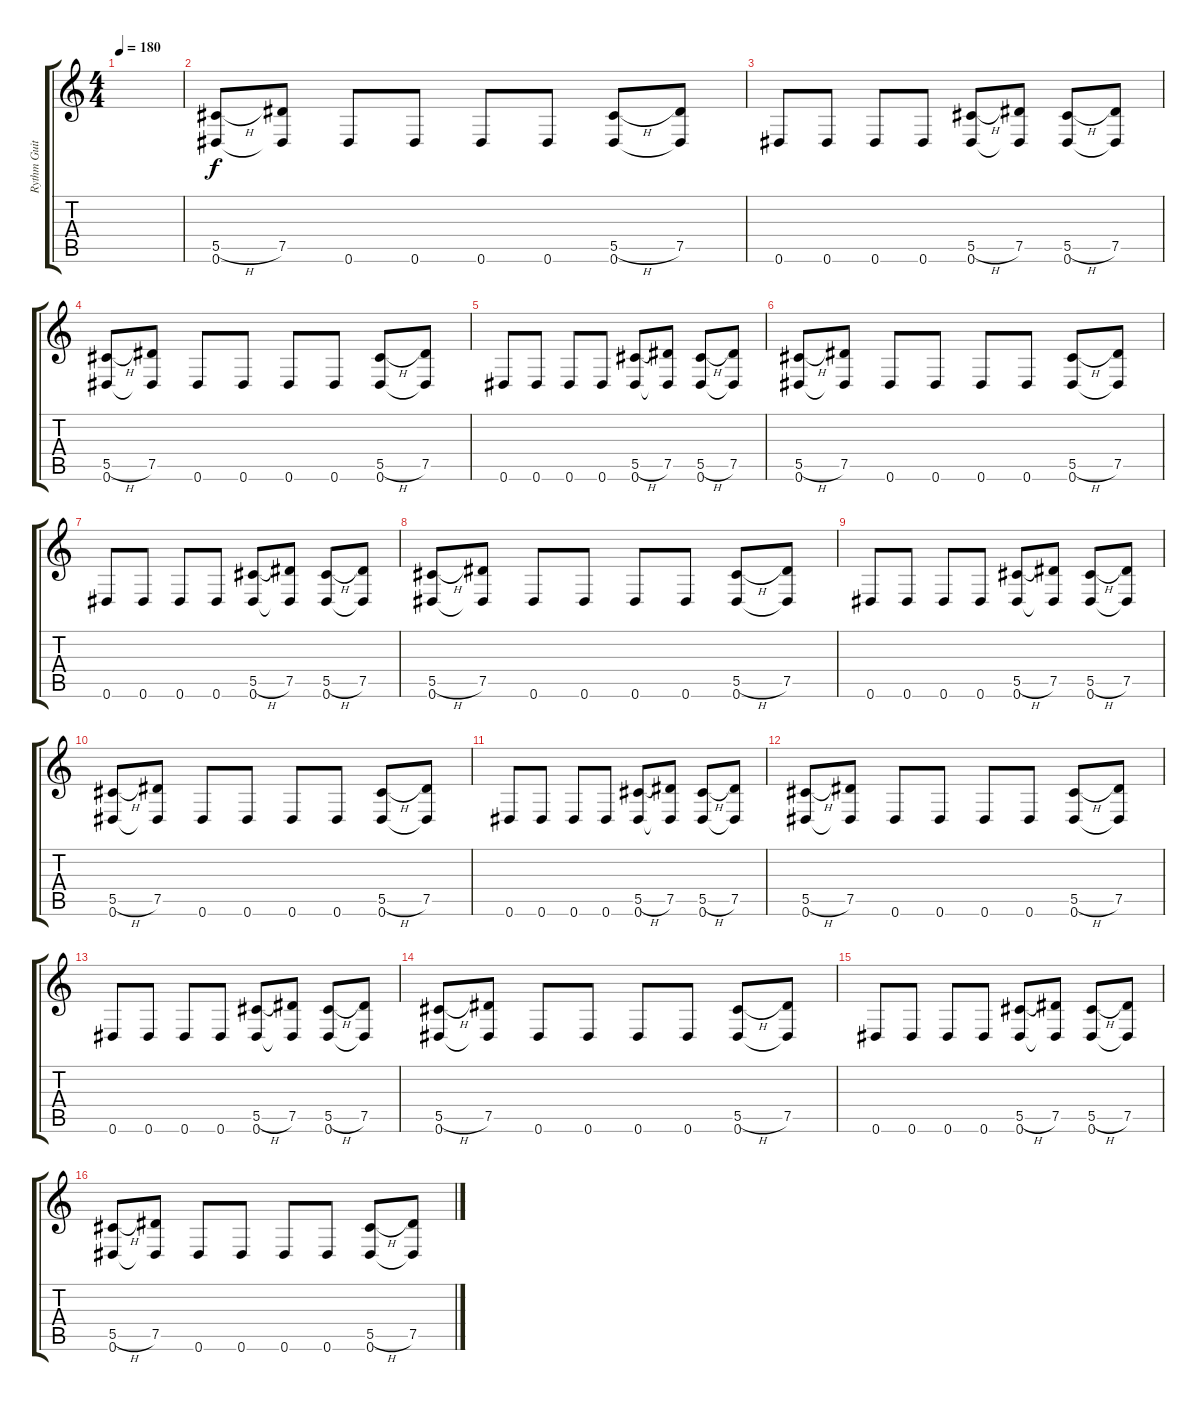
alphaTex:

\track ("Rythm Guitar" "Rythm Guit") {instrument distortionguitar}
\staff {score tabs}
\tuning (Eb4 Bb3 Gb3 Db3 Ab2 Eb2) {hide}
\ts (4 4)
\tempo 180
\clef g2
\ks c
|
(5.5{h} 0.6).8 (7.5 0.6{t}).8 0.6.8 0.6.8 0.6.8 0.6.8 (5.5{h} 0.6).8 (7.5 0.6{t}).8 |
0.6.8 0.6.8 0.6.8 0.6.8 (5.5{h} 0.6).8 (7.5 0.6{t}).8 (5.5{h} 0.6).8 (7.5 0.6{t}).8 |
(5.5{h} 0.6).8 (7.5 0.6{t}).8 0.6.8 0.6.8 0.6.8 0.6.8 (5.5{h} 0.6).8 (7.5 0.6{t}).8 |
0.6.8 0.6.8 0.6.8 0.6.8 (5.5{h} 0.6).8 (7.5 0.6{t}).8 (5.5{h} 0.6).8 (7.5 0.6{t}).8 |
(5.5{h} 0.6).8 (7.5 0.6{t}).8 0.6.8 0.6.8 0.6.8 0.6.8 (5.5{h} 0.6).8 (7.5 0.6{t}).8 |
0.6.8 0.6.8 0.6.8 0.6.8 (5.5{h} 0.6).8 (7.5 0.6{t}).8 (5.5{h} 0.6).8 (7.5 0.6{t}).8 |
(5.5{h} 0.6).8 (7.5 0.6{t}).8 0.6.8 0.6.8 0.6.8 0.6.8 (5.5{h} 0.6).8 (7.5 0.6{t}).8 |
0.6.8 0.6.8 0.6.8 0.6.8 (5.5{h} 0.6).8 (7.5 0.6{t}).8 (5.5{h} 0.6).8 (7.5 0.6{t}).8 |
(5.5{h} 0.6).8 (7.5 0.6{t}).8 0.6.8 0.6.8 0.6.8 0.6.8 (5.5{h} 0.6).8 (7.5 0.6{t}).8 |
0.6.8 0.6.8 0.6.8 0.6.8 (5.5{h} 0.6).8 (7.5 0.6{t}).8 (5.5{h} 0.6).8 (7.5 0.6{t}).8 |
(5.5{h} 0.6).8 (7.5 0.6{t}).8 0.6.8 0.6.8 0.6.8 0.6.8 (5.5{h} 0.6).8 (7.5 0.6{t}).8 |
0.6.8 0.6.8 0.6.8 0.6.8 (5.5{h} 0.6).8 (7.5 0.6{t}).8 (5.5{h} 0.6).8 (7.5 0.6{t}).8 |
(5.5{h} 0.6).8 (7.5 0.6{t}).8 0.6.8 0.6.8 0.6.8 0.6.8 (5.5{h} 0.6).8 (7.5 0.6{t}).8 |
0.6.8 0.6.8 0.6.8 0.6.8 (5.5{h} 0.6).8 (7.5 0.6{t}).8 (5.5{h} 0.6).8 (7.5 0.6{t}).8 |
(5.5{h} 0.6).8 (7.5 0.6{t}).8 0.6.8 0.6.8 0.6.8 0.6.8 (5.5{h} 0.6).8 (7.5 0.6{t}).8
